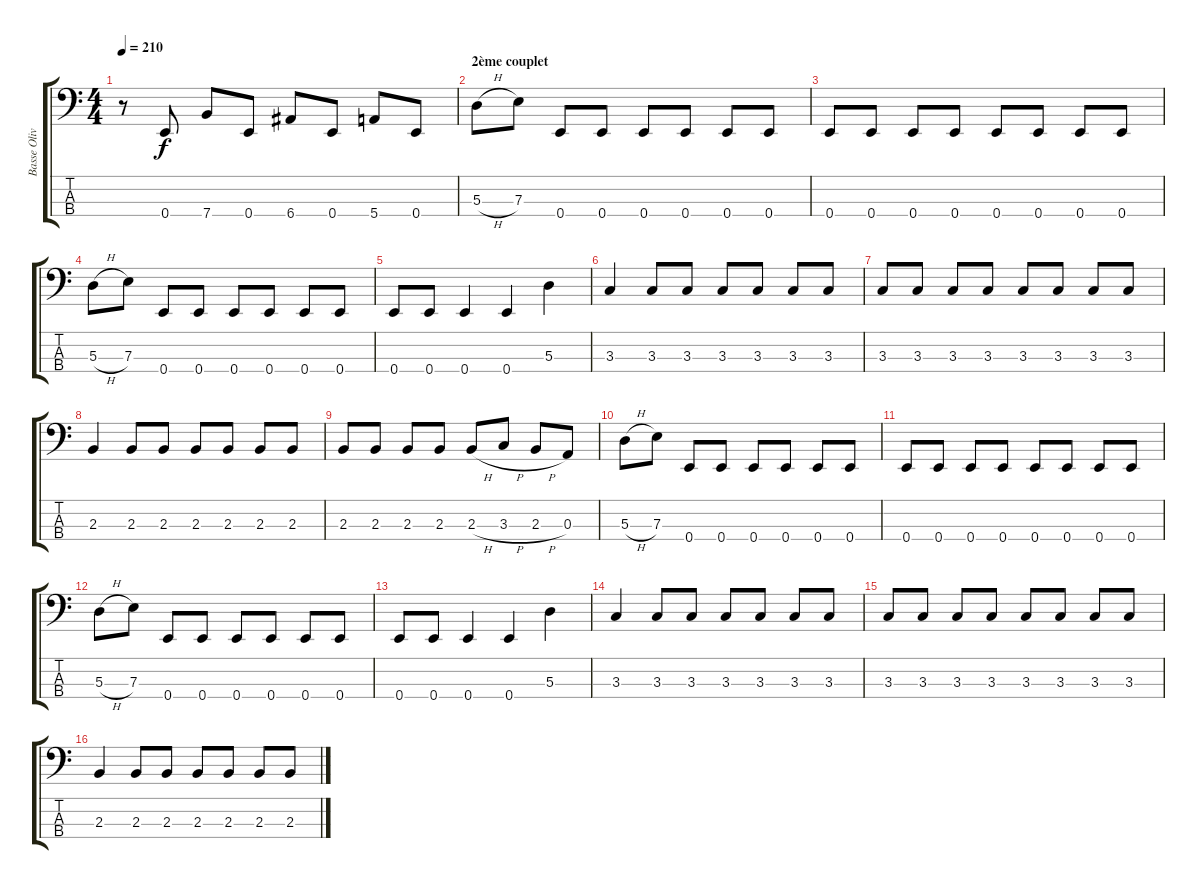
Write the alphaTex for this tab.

\track ("Basse Oliv" "Basse Oliv") {instrument electricbassfinger}
\staff {score tabs}
\tuning (G2 D2 A1 E1) {hide}
\ts (4 4)
\tempo 210
\clef f4
\ks c
r.8{dy f} 0.4.8 7.4.8 0.4.8 6.4.8 0.4.8 5.4.8 0.4.8 |
\section ("" "2ème couplet")
5.3{h}.8 7.3.8 0.4.8 0.4.8 0.4.8 0.4.8 0.4.8 0.4.8 |
0.4.8 0.4.8 0.4.8 0.4.8 0.4.8 0.4.8 0.4.8 0.4.8 |
5.3{h}.8 7.3.8 0.4.8 0.4.8 0.4.8 0.4.8 0.4.8 0.4.8 |
0.4.8 0.4.8 0.4.4 0.4.4 5.3.4 |
3.3.4 3.3.8 3.3.8 3.3.8 3.3.8 3.3.8 3.3.8 |
3.3.8 3.3.8 3.3.8 3.3.8 3.3.8 3.3.8 3.3.8 3.3.8 |
2.3.4 2.3.8 2.3.8 2.3.8 2.3.8 2.3.8 2.3.8 |
2.3.8 2.3.8 2.3.8 2.3.8 2.3{h}.8 3.3{h}.8 2.3{h}.8 0.3.8 |
5.3{h}.8 7.3.8 0.4.8 0.4.8 0.4.8 0.4.8 0.4.8 0.4.8 |
0.4.8 0.4.8 0.4.8 0.4.8 0.4.8 0.4.8 0.4.8 0.4.8 |
5.3{h}.8 7.3.8 0.4.8 0.4.8 0.4.8 0.4.8 0.4.8 0.4.8 |
0.4.8 0.4.8 0.4.4 0.4.4 5.3.4 |
3.3.4 3.3.8 3.3.8 3.3.8 3.3.8 3.3.8 3.3.8 |
3.3.8 3.3.8 3.3.8 3.3.8 3.3.8 3.3.8 3.3.8 3.3.8 |
2.3.4 2.3.8 2.3.8 2.3.8 2.3.8 2.3.8 2.3.8
